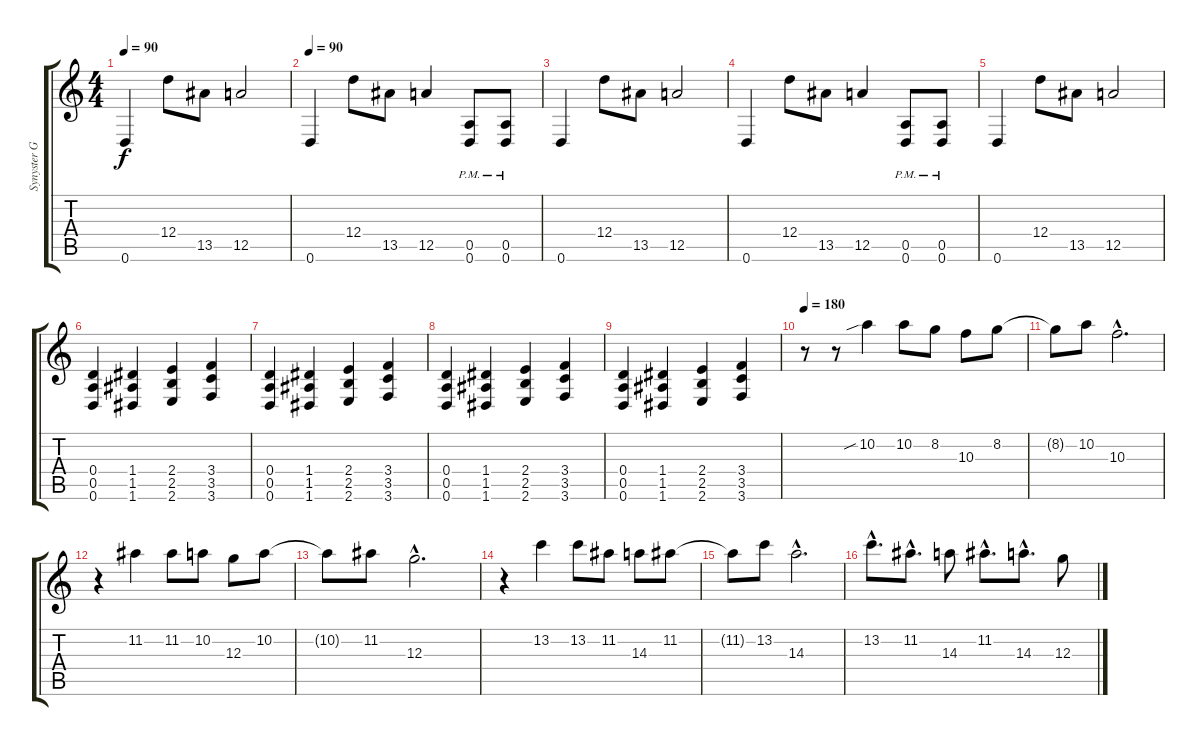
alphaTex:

\track ("Synyster Gates" "Synyster G") {instrument overdrivenguitar}
\staff {score tabs}
\tuning (E4 B3 G3 D3 A2 D2) {hide}
\ts (4 4)
\tempo 90
\clef g2
\ks c
0.6.4{dy f} 12.4.8 13.5.8 12.5.2 |
\tempo 90
0.6.4 12.4.8 13.5.8 12.5.4 (0.5{pm} 0.6{pm}).8 (0.5{pm} 0.6{pm}).8 |
0.6.4 12.4.8 13.5.8 12.5.2 |
0.6.4 12.4.8 13.5.8 12.5.4 (0.5{pm} 0.6{pm}).8 (0.5{pm} 0.6{pm}).8 |
0.6.4 12.4.8 13.5.8 12.5.2 |
(0.4 0.5 0.6).4 (1.4 1.5 1.6).4 (2.4 2.5 2.6).4 (3.4 3.5 3.6).4 |
(0.4 0.5 0.6).4 (1.4 1.5 1.6).4 (2.4 2.5 2.6).4 (3.4 3.5 3.6).4 |
(0.4 0.5 0.6).4 (1.4 1.5 1.6).4 (2.4 2.5 2.6).4 (3.4 3.5 3.6).4 |
(0.4 0.5 0.6).4 (1.4 1.5 1.6).4 (2.4 2.5 2.6).4 (3.4 3.5 3.6).4 |
\tempo 180
r.8 r.8 10.2{sib}.4 10.2.8 8.2.8 10.3.8 8.2.8 |
8.2{t}.8 10.2.8 10.3{hac}.2{d} |
r.4 11.2.4 11.2.8 10.2.8 12.3.8 10.2.8 |
10.2{t}.8 11.2.8 12.3{hac}.2{d} |
r.4 13.2.4 13.2.8 11.2.8 14.3.8 11.2.8 |
11.2{t}.8 13.2.8 14.3{hac}.2{d} |
13.2{hac}.8{d} 11.2{hac}.8{d} 14.3.8 11.2{hac}.8{d} 14.3{hac}.8{d} 12.3.8
